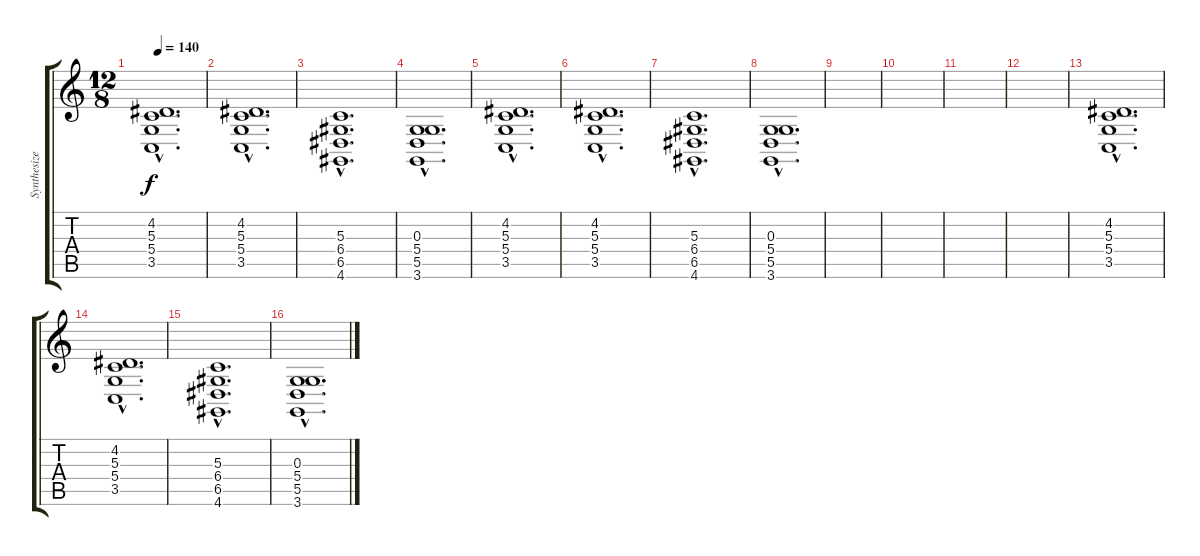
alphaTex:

\track ("Synthesizer (Arr. for Gtr.)" "Synthesize") {instrument synthstrings2}
\staff {score tabs}
\tuning (E4 B3 G3 D3 A2 E2) {hide}
\ts (12 8)
\tempo 140
\clef g2
\ks c
(4.2{hac} 5.3{hac} 5.4{hac} 3.5{hac}).1{d dy f} |
(4.2{hac} 5.3{hac} 5.4{hac} 3.5{hac}).1{d} |
(5.3{hac} 6.4{hac} 6.5{hac} 4.6{hac}).1{d} |
(0.3{hac} 5.4{hac} 5.5{hac} 3.6{hac}).1{d} |
(4.2{hac} 5.3{hac} 5.4{hac} 3.5{hac}).1{d} |
(4.2{hac} 5.3{hac} 5.4{hac} 3.5{hac}).1{d} |
(5.3{hac} 6.4{hac} 6.5{hac} 4.6{hac}).1{d} |
(0.3{hac} 5.4{hac} 5.5{hac} 3.6{hac}).1{d} |
|
|
|
|
(4.2{hac} 5.3{hac} 5.4{hac} 3.5{hac}).1{d} |
(4.2{hac} 5.3{hac} 5.4{hac} 3.5{hac}).1{d} |
(5.3{hac} 6.4{hac} 6.5{hac} 4.6{hac}).1{d} |
(0.3{hac} 5.4{hac} 5.5{hac} 3.6{hac}).1{d}
